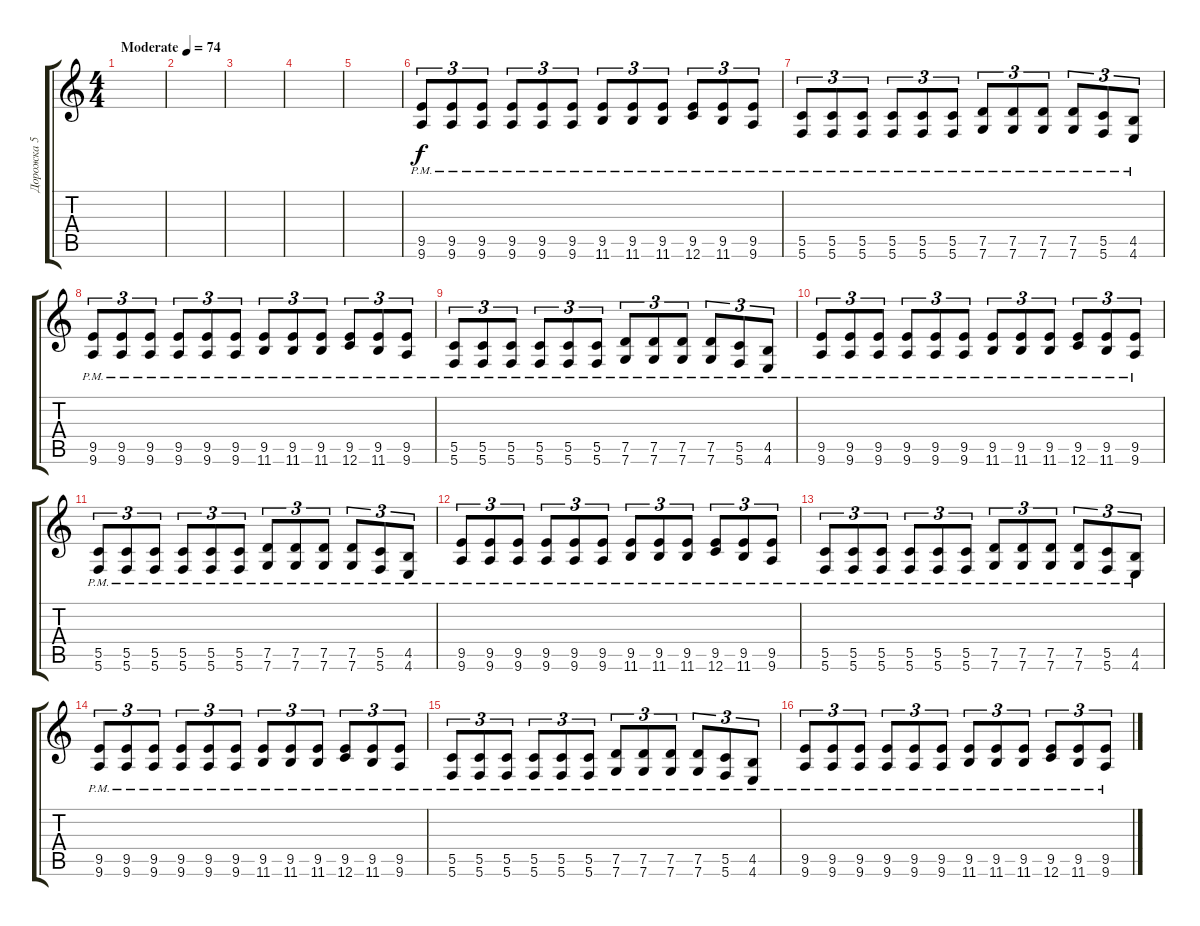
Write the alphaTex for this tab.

\track ("Дорожка 5" "Дорожка 5") {instrument electricguitarclean}
\staff {score tabs}
\tuning (D4 A3 F3 C3 G2 C2) {hide}
\ts (4 4)
\tempo (74 "Moderate")
\clef g2
\ks c
|
|
|
|
|
(9.5{pm} 9.6{pm}).8{tu (3 2)} (9.5{pm} 9.6{pm}).8{tu (3 2)} (9.5{pm} 9.6{pm}).8{tu (3 2)} (9.5{pm} 9.6{pm}).8{tu (3 2)} (9.5{pm} 9.6{pm}).8{tu (3 2)} (9.5{pm} 9.6{pm}).8{tu (3 2)} (9.5{pm} 11.6{pm}).8{tu (3 2)} (9.5{pm} 11.6{pm}).8{tu (3 2)} (9.5{pm} 11.6{pm}).8{tu (3 2)} (9.5{pm} 12.6{pm}).8{tu (3 2)} (9.5{pm} 11.6{pm}).8{tu (3 2)} (9.5{pm} 9.6{pm}).8{tu (3 2)} |
(5.5{pm} 5.6{pm}).8{tu (3 2)} (5.5{pm} 5.6{pm}).8{tu (3 2)} (5.5{pm} 5.6{pm}).8{tu (3 2)} (5.5{pm} 5.6{pm}).8{tu (3 2)} (5.5{pm} 5.6{pm}).8{tu (3 2)} (5.5{pm} 5.6{pm}).8{tu (3 2)} (7.5{pm} 7.6{pm}).8{tu (3 2)} (7.5{pm} 7.6{pm}).8{tu (3 2)} (7.5{pm} 7.6{pm}).8{tu (3 2)} (7.5{pm} 7.6{pm}).8{tu (3 2)} (5.5{pm} 5.6{pm}).8{tu (3 2)} (4.5{pm} 4.6{pm}).8{tu (3 2)} |
(9.5{pm} 9.6{pm}).8{tu (3 2)} (9.5{pm} 9.6{pm}).8{tu (3 2)} (9.5{pm} 9.6{pm}).8{tu (3 2)} (9.5{pm} 9.6{pm}).8{tu (3 2)} (9.5{pm} 9.6{pm}).8{tu (3 2)} (9.5{pm} 9.6{pm}).8{tu (3 2)} (9.5{pm} 11.6{pm}).8{tu (3 2)} (9.5{pm} 11.6{pm}).8{tu (3 2)} (9.5{pm} 11.6{pm}).8{tu (3 2)} (9.5{pm} 12.6{pm}).8{tu (3 2)} (9.5{pm} 11.6{pm}).8{tu (3 2)} (9.5{pm} 9.6{pm}).8{tu (3 2)} |
(5.5{pm} 5.6{pm}).8{tu (3 2)} (5.5{pm} 5.6{pm}).8{tu (3 2)} (5.5{pm} 5.6{pm}).8{tu (3 2)} (5.5{pm} 5.6{pm}).8{tu (3 2)} (5.5{pm} 5.6{pm}).8{tu (3 2)} (5.5{pm} 5.6{pm}).8{tu (3 2)} (7.5{pm} 7.6{pm}).8{tu (3 2)} (7.5{pm} 7.6{pm}).8{tu (3 2)} (7.5{pm} 7.6{pm}).8{tu (3 2)} (7.5{pm} 7.6{pm}).8{tu (3 2)} (5.5{pm} 5.6{pm}).8{tu (3 2)} (4.5{pm} 4.6{pm}).8{tu (3 2)} |
(9.5{pm} 9.6{pm}).8{tu (3 2)} (9.5{pm} 9.6{pm}).8{tu (3 2)} (9.5{pm} 9.6{pm}).8{tu (3 2)} (9.5{pm} 9.6{pm}).8{tu (3 2)} (9.5{pm} 9.6{pm}).8{tu (3 2)} (9.5{pm} 9.6{pm}).8{tu (3 2)} (9.5{pm} 11.6{pm}).8{tu (3 2)} (9.5{pm} 11.6{pm}).8{tu (3 2)} (9.5{pm} 11.6{pm}).8{tu (3 2)} (9.5{pm} 12.6{pm}).8{tu (3 2)} (9.5{pm} 11.6{pm}).8{tu (3 2)} (9.5{pm} 9.6{pm}).8{tu (3 2)} |
(5.5{pm} 5.6{pm}).8{tu (3 2)} (5.5{pm} 5.6{pm}).8{tu (3 2)} (5.5{pm} 5.6{pm}).8{tu (3 2)} (5.5{pm} 5.6{pm}).8{tu (3 2)} (5.5{pm} 5.6{pm}).8{tu (3 2)} (5.5{pm} 5.6{pm}).8{tu (3 2)} (7.5{pm} 7.6{pm}).8{tu (3 2)} (7.5{pm} 7.6{pm}).8{tu (3 2)} (7.5{pm} 7.6{pm}).8{tu (3 2)} (7.5{pm} 7.6{pm}).8{tu (3 2)} (5.5{pm} 5.6{pm}).8{tu (3 2)} (4.5{pm} 4.6{pm}).8{tu (3 2)} |
(9.5{pm} 9.6{pm}).8{tu (3 2)} (9.5{pm} 9.6{pm}).8{tu (3 2)} (9.5{pm} 9.6{pm}).8{tu (3 2)} (9.5{pm} 9.6{pm}).8{tu (3 2)} (9.5{pm} 9.6{pm}).8{tu (3 2)} (9.5{pm} 9.6{pm}).8{tu (3 2)} (9.5{pm} 11.6{pm}).8{tu (3 2)} (9.5{pm} 11.6{pm}).8{tu (3 2)} (9.5{pm} 11.6{pm}).8{tu (3 2)} (9.5{pm} 12.6{pm}).8{tu (3 2)} (9.5{pm} 11.6{pm}).8{tu (3 2)} (9.5{pm} 9.6{pm}).8{tu (3 2)} |
(5.5{pm} 5.6{pm}).8{tu (3 2)} (5.5{pm} 5.6{pm}).8{tu (3 2)} (5.5{pm} 5.6{pm}).8{tu (3 2)} (5.5{pm} 5.6{pm}).8{tu (3 2)} (5.5{pm} 5.6{pm}).8{tu (3 2)} (5.5{pm} 5.6{pm}).8{tu (3 2)} (7.5{pm} 7.6{pm}).8{tu (3 2)} (7.5{pm} 7.6{pm}).8{tu (3 2)} (7.5{pm} 7.6{pm}).8{tu (3 2)} (7.5{pm} 7.6{pm}).8{tu (3 2)} (5.5{pm} 5.6{pm}).8{tu (3 2)} (4.5{pm} 4.6{pm}).8{tu (3 2)} |
(9.5{pm} 9.6{pm}).8{tu (3 2)} (9.5{pm} 9.6{pm}).8{tu (3 2)} (9.5{pm} 9.6{pm}).8{tu (3 2)} (9.5{pm} 9.6{pm}).8{tu (3 2)} (9.5{pm} 9.6{pm}).8{tu (3 2)} (9.5{pm} 9.6{pm}).8{tu (3 2)} (9.5{pm} 11.6{pm}).8{tu (3 2)} (9.5{pm} 11.6{pm}).8{tu (3 2)} (9.5{pm} 11.6{pm}).8{tu (3 2)} (9.5{pm} 12.6{pm}).8{tu (3 2)} (9.5{pm} 11.6{pm}).8{tu (3 2)} (9.5{pm} 9.6{pm}).8{tu (3 2)} |
(5.5{pm} 5.6{pm}).8{tu (3 2)} (5.5{pm} 5.6{pm}).8{tu (3 2)} (5.5{pm} 5.6{pm}).8{tu (3 2)} (5.5{pm} 5.6{pm}).8{tu (3 2)} (5.5{pm} 5.6{pm}).8{tu (3 2)} (5.5{pm} 5.6{pm}).8{tu (3 2)} (7.5{pm} 7.6{pm}).8{tu (3 2)} (7.5{pm} 7.6{pm}).8{tu (3 2)} (7.5{pm} 7.6{pm}).8{tu (3 2)} (7.5{pm} 7.6{pm}).8{tu (3 2)} (5.5{pm} 5.6{pm}).8{tu (3 2)} (4.5{pm} 4.6{pm}).8{tu (3 2)} |
(9.5{pm} 9.6{pm}).8{tu (3 2)} (9.5{pm} 9.6{pm}).8{tu (3 2)} (9.5{pm} 9.6{pm}).8{tu (3 2)} (9.5{pm} 9.6{pm}).8{tu (3 2)} (9.5{pm} 9.6{pm}).8{tu (3 2)} (9.5{pm} 9.6{pm}).8{tu (3 2)} (9.5{pm} 11.6{pm}).8{tu (3 2)} (9.5{pm} 11.6{pm}).8{tu (3 2)} (9.5{pm} 11.6{pm}).8{tu (3 2)} (9.5{pm} 12.6{pm}).8{tu (3 2)} (9.5{pm} 11.6{pm}).8{tu (3 2)} (9.5{pm} 9.6{pm}).8{tu (3 2)}
